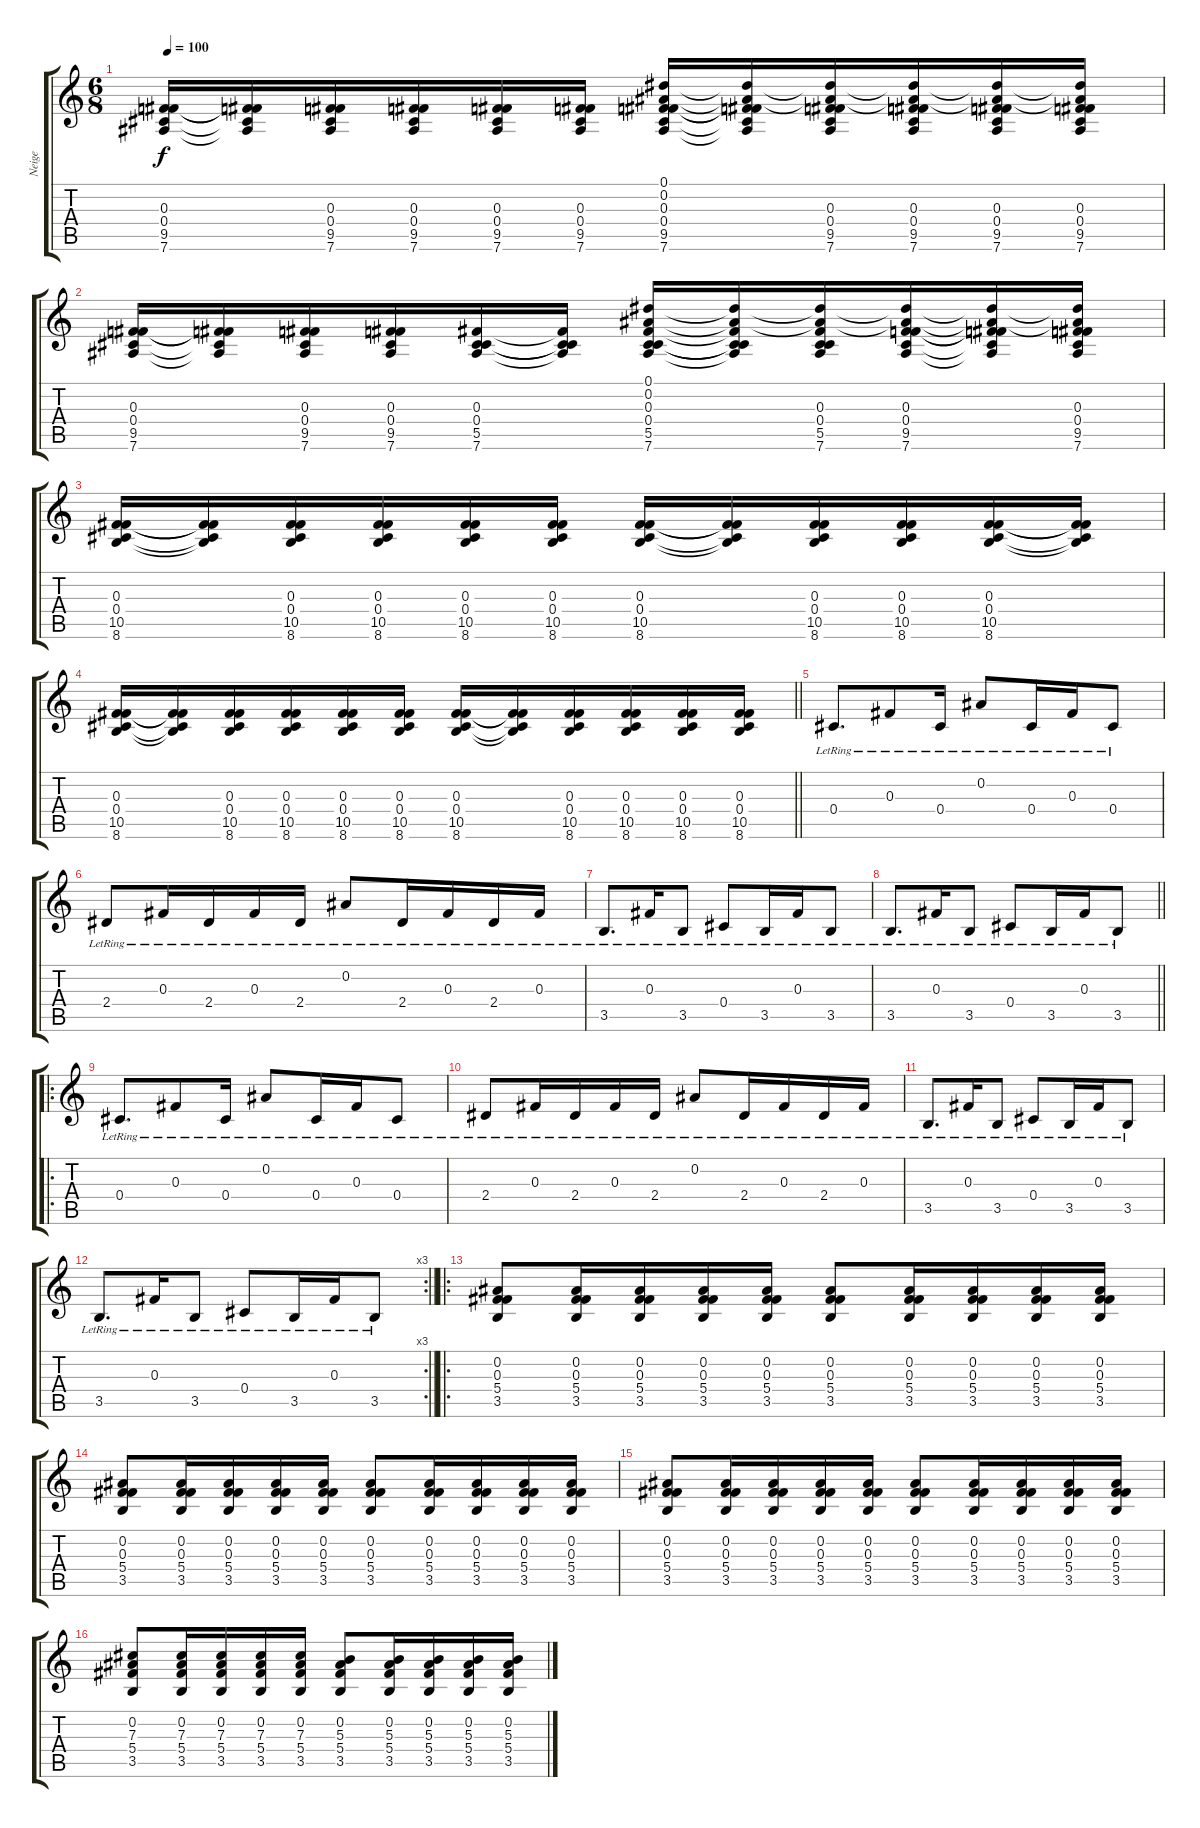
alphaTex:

\track ("Neige" "Neige") {instrument electricguitarjazz}
\staff {score tabs}
\tuning (Eb4 Bb3 Gb3 Db3 Ab2 Eb2) {hide}
\ts (6 8)
\tempo 100
\clef g2
\ks c
(0.3 0.4 9.5 7.6).16{dy f} (0.3{t} 0.4{t} 9.5{t} 7.6{t}).16 (0.3 0.4 9.5 7.6).16 (0.3 0.4 9.5 7.6).16 (0.3 0.4 9.5 7.6).16 (0.3 0.4 9.5 7.6).16 (0.1 0.2 0.3 0.4 9.5 7.6).16 (0.1{t} 0.2{t} 0.3{t} 0.4{t} 9.5{t} 7.6{t}).16 (0.1{t} 0.2{t} 0.3 0.4 9.5 7.6).16 (0.1{t} 0.2{t} 0.3 0.4 9.5 7.6).16 (0.1{t} 0.2{t} 0.3 0.4 9.5 7.6).16 (0.1{t} 0.2{t} 0.3 0.4 9.5 7.6).16 |
(0.3 0.4 9.5 7.6).16 (0.3{t} 0.4{t} 9.5{t} 7.6{t}).16 (0.3 0.4 9.5 7.6).16 (0.3 0.4 9.5 7.6).16 (0.3 0.4 5.5 7.6).16 (0.3{t} 0.4{t} 5.5{t} 7.6{t}).16 (0.1 0.2 0.3 0.4 5.5 7.6).16 (0.1{t} 0.2{t} 0.3{t} 0.4{t} 5.5{t} 7.6{t}).16 (0.1{t} 0.2{t} 0.3 0.4 5.5 7.6).16 (0.1{t} 0.2{t} 0.3 0.4 9.5 7.6).16 (0.1{t} 0.2{t} 0.3{t} 0.4{t} 9.5{t} 7.6{t}).16 (0.1{t} 0.2{t} 0.3 0.4 9.5 7.6).16 |
(0.3 0.4 10.5 8.6).16 (0.3{t} 0.4{t} 10.5{t} 8.6{t}).16 (0.3 0.4 10.5 8.6).16 (0.3 0.4 10.5 8.6).16 (0.3 0.4 10.5 8.6).16 (0.3 0.4 10.5 8.6).16 (0.3 0.4 10.5 8.6).16 (0.3{t} 0.4{t} 10.5{t} 8.6{t}).16 (0.3 0.4 10.5 8.6).16 (0.3 0.4 10.5 8.6).16 (0.3 0.4 10.5 8.6).16 (0.3{t} 0.4{t} 10.5{t} 8.6{t}).16 |
\barLineRight lightlight
(0.3 0.4 10.5 8.6).16 (0.3{t} 0.4{t} 10.5{t} 8.6{t}).16 (0.3 0.4 10.5 8.6).16 (0.3 0.4 10.5 8.6).16 (0.3 0.4 10.5 8.6).16 (0.3 0.4 10.5 8.6).16 (0.3 0.4 10.5 8.6).16 (0.3{t} 0.4{t} 10.5{t} 8.6{t}).16 (0.3 0.4 10.5 8.6).16 (0.3 0.4 10.5 8.6).16 (0.3 0.4 10.5 8.6).16 (0.3 0.4 10.5 8.6).16 |
0.4{lr}.8{d instrument electricguitarjazz} 0.3{lr}.8 0.4{lr}.16 0.2{lr}.8 0.4{lr}.16 0.3{lr}.16 0.4{lr}.8 |
2.4{lr}.8 0.3{lr}.16 2.4{lr}.16 0.3{lr}.16 2.4{lr}.16 0.2{lr}.8 2.4{lr}.16 0.3{lr}.16 2.4{lr}.16 0.3{lr}.16 |
3.5{lr}.8{d} 0.3{lr}.16 3.5{lr}.8 0.4{lr}.8 3.5{lr}.16 0.3{lr}.16 3.5{lr}.8 |
\barLineRight lightlight
3.5{lr}.8{d} 0.3{lr}.16 3.5{lr}.8 0.4{lr}.8 3.5{lr}.16 0.3{lr}.16 3.5{lr}.8 |
\ro
0.4{lr}.8{d} 0.3{lr}.8 0.4{lr}.16 0.2{lr}.8 0.4{lr}.16 0.3{lr}.16 0.4{lr}.8 |
2.4{lr}.8 0.3{lr}.16 2.4{lr}.16 0.3{lr}.16 2.4{lr}.16 0.2{lr}.8 2.4{lr}.16 0.3{lr}.16 2.4{lr}.16 0.3{lr}.16 |
3.5{lr}.8{d} 0.3{lr}.16 3.5{lr}.8 0.4{lr}.8 3.5{lr}.16 0.3{lr}.16 3.5{lr}.8 |
\rc 3
\barLineRight lightlight
3.5{lr}.8{d} 0.3{lr}.16 3.5{lr}.8 0.4{lr}.8 3.5{lr}.16 0.3{lr}.16 3.5{lr}.8 |
\ro
(0.2 0.3 5.4 3.5).8{instrument overdrivenguitar} (0.2 0.3 5.4 3.5).16 (0.2 0.3 5.4 3.5).16 (0.2 0.3 5.4 3.5).16 (0.2 0.3 5.4 3.5).16 (0.2 0.3 5.4 3.5).8 (0.2 0.3 5.4 3.5).16 (0.2 0.3 5.4 3.5).16 (0.2 0.3 5.4 3.5).16 (0.2 0.3 5.4 3.5).16 |
(0.2 0.3 5.4 3.5).8 (0.2 0.3 5.4 3.5).16 (0.2 0.3 5.4 3.5).16 (0.2 0.3 5.4 3.5).16 (0.2 0.3 5.4 3.5).16 (0.2 0.3 5.4 3.5).8 (0.2 0.3 5.4 3.5).16 (0.2 0.3 5.4 3.5).16 (0.2 0.3 5.4 3.5).16 (0.2 0.3 5.4 3.5).16 |
(0.2 0.3 5.4 3.5).8 (0.2 0.3 5.4 3.5).16 (0.2 0.3 5.4 3.5).16 (0.2 0.3 5.4 3.5).16 (0.2 0.3 5.4 3.5).16 (0.2 0.3 5.4 3.5).8 (0.2 0.3 5.4 3.5).16 (0.2 0.3 5.4 3.5).16 (0.2 0.3 5.4 3.5).16 (0.2 0.3 5.4 3.5).16 |
(0.2 7.3 5.4 3.5).8 (0.2 7.3 5.4 3.5).16 (0.2 7.3 5.4 3.5).16 (0.2 7.3 5.4 3.5).16 (0.2 7.3 5.4 3.5).16 (0.2 5.3 5.4 3.5).8 (0.2 5.3 5.4 3.5).16 (0.2 5.3 5.4 3.5).16 (0.2 5.3 5.4 3.5).16 (0.2 5.3 5.4 3.5).16
